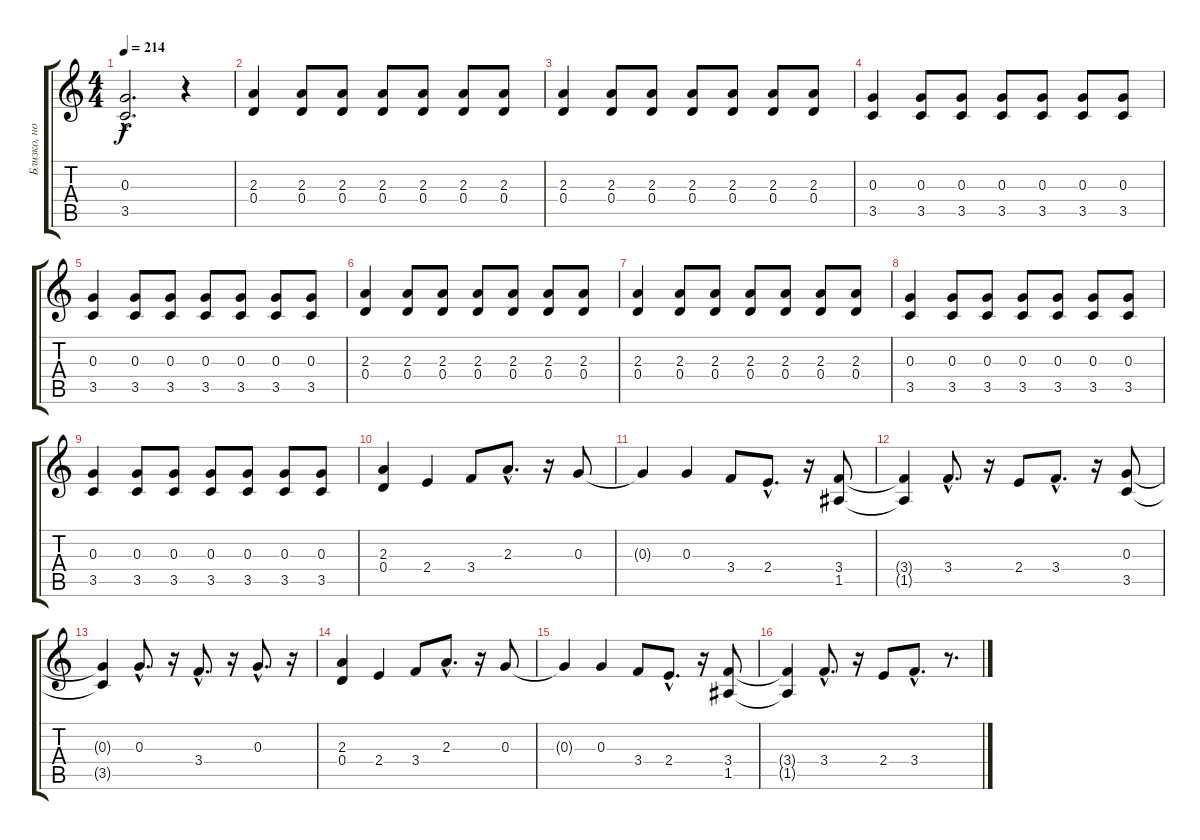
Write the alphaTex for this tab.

\track ("Близко, но не оригинал" "Близко, но") {instrument overdrivenguitar}
\staff {score tabs}
\tuning (E4 B3 G3 D3 A2 E2) {hide}
\ts (4 4)
\tempo 214
\clef g2
\ks c
(0.3{hac} 3.5{hac}).2{d dy f} r.4 |
(2.3 0.4).4 (2.3 0.4).8 (2.3 0.4).8 (2.3 0.4).8 (2.3 0.4).8 (2.3 0.4).8 (2.3 0.4).8 |
(2.3 0.4).4 (2.3 0.4).8 (2.3 0.4).8 (2.3 0.4).8 (2.3 0.4).8 (2.3 0.4).8 (2.3 0.4).8 |
(0.3 3.5).4 (0.3 3.5).8 (0.3 3.5).8 (0.3 3.5).8 (0.3 3.5).8 (0.3 3.5).8 (0.3 3.5).8 |
(0.3 3.5).4 (0.3 3.5).8 (0.3 3.5).8 (0.3 3.5).8 (0.3 3.5).8 (0.3 3.5).8 (0.3 3.5).8 |
(2.3 0.4).4 (2.3 0.4).8 (2.3 0.4).8 (2.3 0.4).8 (2.3 0.4).8 (2.3 0.4).8 (2.3 0.4).8 |
(2.3 0.4).4 (2.3 0.4).8 (2.3 0.4).8 (2.3 0.4).8 (2.3 0.4).8 (2.3 0.4).8 (2.3 0.4).8 |
(0.3 3.5).4 (0.3 3.5).8 (0.3 3.5).8 (0.3 3.5).8 (0.3 3.5).8 (0.3 3.5).8 (0.3 3.5).8 |
(0.3 3.5).4 (0.3 3.5).8 (0.3 3.5).8 (0.3 3.5).8 (0.3 3.5).8 (0.3 3.5).8 (0.3 3.5).8 |
(2.3 0.4).4 2.4.4 3.4.8 2.3{hac}.8{d} r.16 0.3.8 |
0.3{t}.4 0.3.4 3.4.8 2.4{hac}.8{d} r.16 (3.4 1.5).8 |
(3.4{t} 1.5{t}).4 3.4{hac}.8{d} r.16 2.4.8 3.4{hac}.8{d} r.16 (0.3 3.5).8 |
(0.3{t} 3.5{t}).4 0.3{hac}.8{d} r.16 3.4{hac}.8{d} r.16 0.3{hac}.8{d} r.16 |
(2.3 0.4).4 2.4.4 3.4.8 2.3{hac}.8{d} r.16 0.3.8 |
0.3{t}.4 0.3.4 3.4.8 2.4{hac}.8{d} r.16 (3.4 1.5).8 |
(3.4{t} 1.5{t}).4 3.4{hac}.8{d} r.16 2.4.8 3.4{hac}.8{d} r.8{d}
